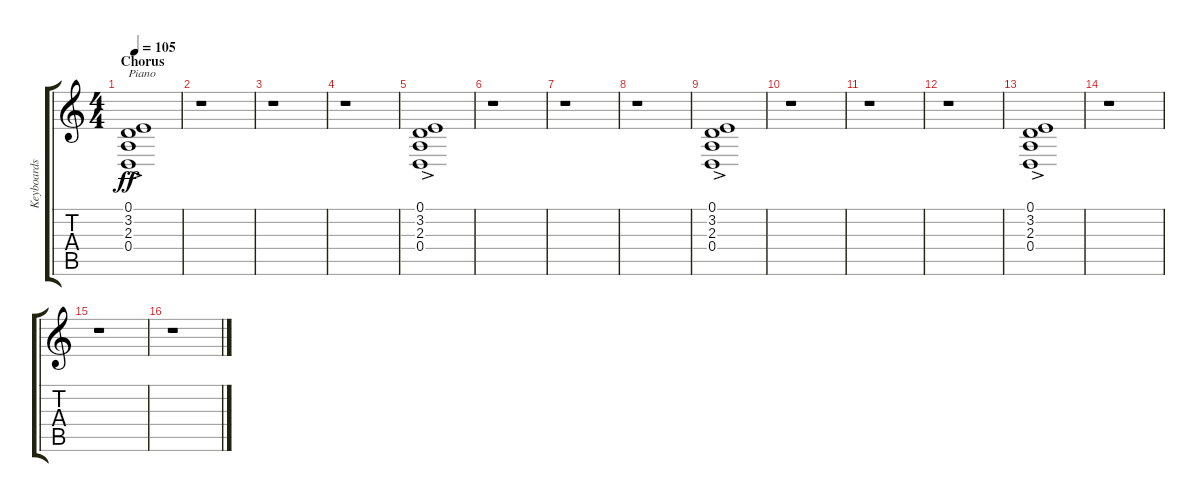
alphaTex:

\track ("Keyboards 3" "Keyboards ") {instrument frenchhorn}
\staff {score tabs}
\tuning (E4 B3 G3 D3 A2 E2) {hide}
\ts (4 4)
\section ("" "Chorus")
\tempo 105
\clef g2
\ks c
(0.1{ac} 3.2{ac} 2.3{ac} 0.4{ac}).1{txt "Piano" dy ff volume 10 instrument acousticgrandpiano} |
r.1 |
r.1 |
r.1 |
(0.1{ac} 3.2{ac} 2.3{ac} 0.4{ac}).1 |
r.1 |
r.1 |
r.1 |
(0.1{ac} 3.2{ac} 2.3{ac} 0.4{ac}).1 |
r.1 |
r.1 |
r.1 |
(0.1{ac} 3.2{ac} 2.3{ac} 0.4{ac}).1 |
r.1 |
r.1 |
r.1
